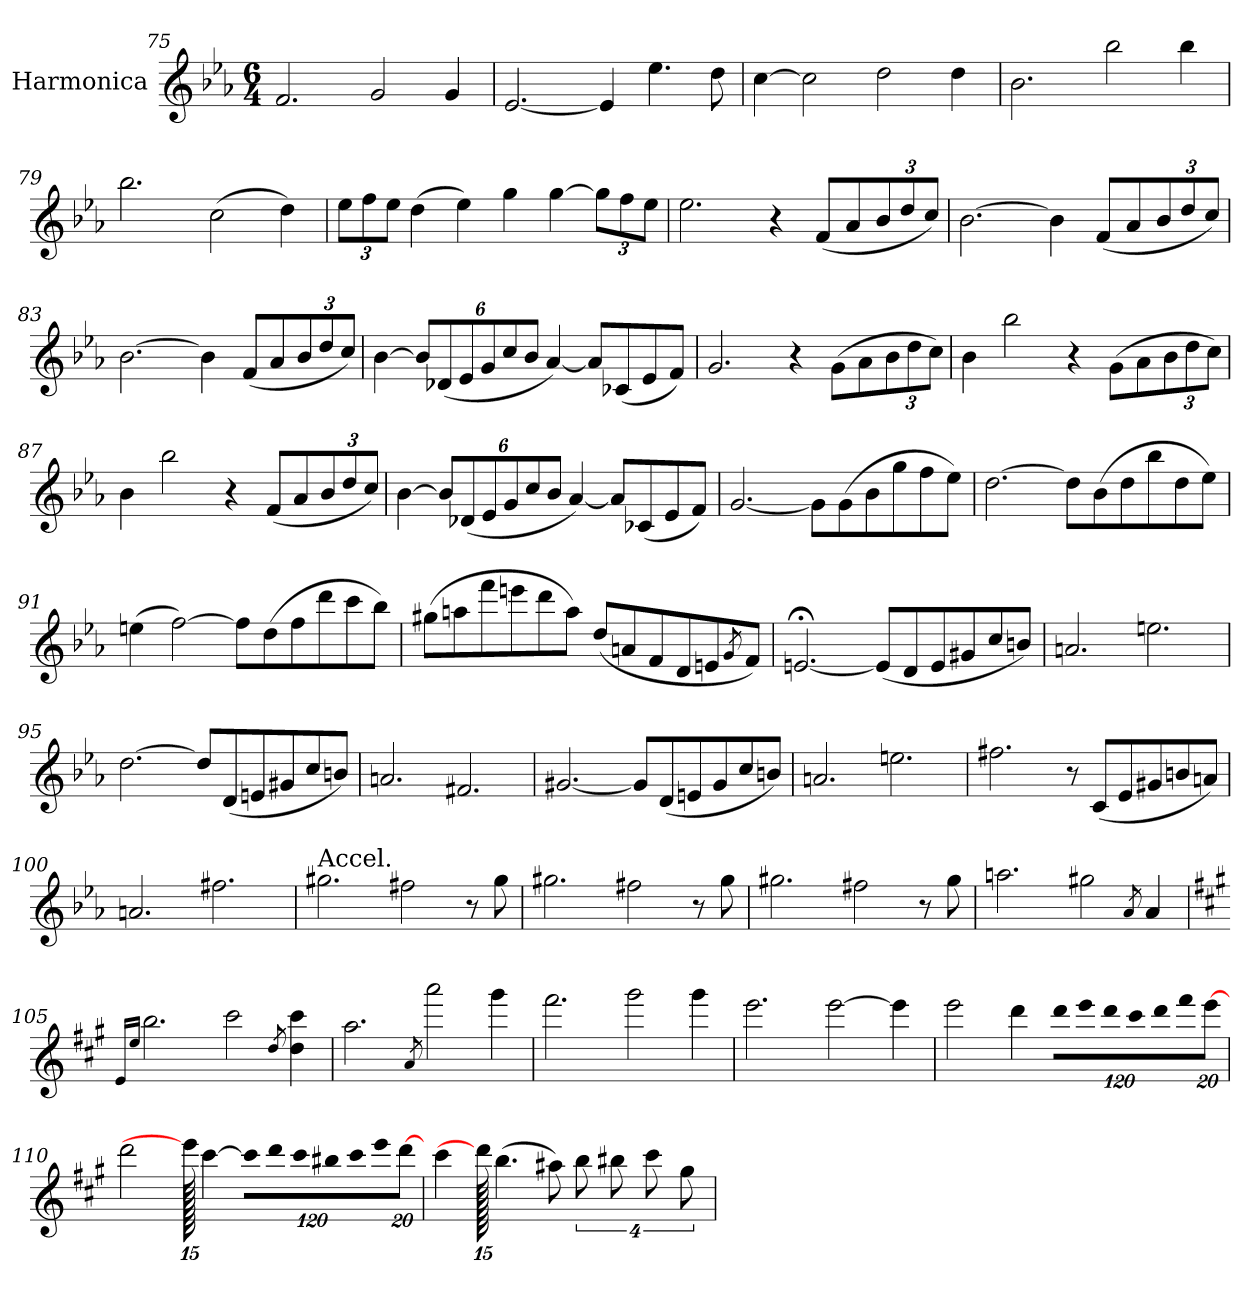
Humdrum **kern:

**kern
*part1
*staff1
*I"Harmonica
*I'Harm.
*clefG2
*k[b-e-a-]
*M6/4
=75
2.f/
2g/
4g/
=76
[2.e-/
4e-/]
4.ee-\
8dd\
=77
[4cc\
2cc\]
2dd\
4dd\
=78
2.b-\
2bb-\
4bb-\
=79
2.bb-\
(2cc\
4dd\)
!!LO:LB:g=z
=80
*Xbrackettup
12ee-\L
12ff\
12ee-\J
(4dd\
4ee-\)
4gg\
[4gg\
12gg\L]
12ff\
12ee-\J
=81
2.ee-\
4r
(8f/L
8a-/
12b-/
12dd/
12cc/J)
=82
[2.b-\
4b-\]
(8f/L
8a-/
12b-/
12dd/
12cc/J)
=83
[2.b-\
4b-\]
(8f/L
8a-/
12b-/
12dd/
12cc/J)
!!LO:LB:g=z
=84
[4b-\
12b-/L]
(12d-X/
12e-/
12g/
12cc/
12b-/J
[4a-/)
8a-/L]
(8c-X/
8e-/
8f/J)
=85
2.g/
4r
(8g\L
8a-\
12b-\
12dd\
12cc\J)
=86
4b-\
2bb-\
4r
(8g\L
8a-\
12b-\
12dd\
12cc\J)
=87
4b-\
2bb-\
4r
(8f/L
8a-/
12b-/
12dd/
12cc/J)
!!LO:PB:g=z
=88
[4b-\
12b-/L]
(12d-X/
12e-/
12g/
12cc/
12b-/J
[4a-/)
8a-/L]
(8c-X/
8e-/
8f/J)
=89
[2.g/
8g\L]
(8g\
8b-\
8gg\
8ff\
8ee-\J)
=90
[2.dd\
8dd\L]
(8b-\
8dd\
8bb-\
8dd\
8ee-\J)
=91
(4een\
[2ff\)
8ff\L]
(8dd\
8ff\
8ddd\
8ccc\
8bb-\J)
!!LO:LB:g=z
=92
(8gg#X\L
8aan\
8fff\
8eeen\
8ddd\
8aa\J)
(8dd/L
8an/
8f/
8d/
8en/
8qg/
8f/J)
=93
[2.en;</
(8e/L]
8d/
8e/
8g#X/
8cc/
8bn/J)
=94
2.an/
2.een\
=95
[2.dd\
8dd/L]
(8d/
8en/
8g#X/
8cc/
8bn/J)
=96
2.an/
2.f#X/
!!LO:LB:g=z
=97
[2.g#X/
8g#/L]
(8d/
8en/
8g#/
8cc/
8bn/J)
=98
2.an/
2.een\
=99
2.ff#X\
8r
(8c/L
8e-/
8g#X/
8bn/
8an/J)
=100
2.an/
2.ff#X\
=101
!LO:TX:a:t=Accel.
2.gg#X\
2ff#X\
8r
8gg#\
=102
2.gg#X\
2ff#X\
8r
8gg#\
!!LO:LB:g=z
=103
2.gg#X\
2ff#X\
8r
8gg#\
=104
2.aan\
2gg#X\
8qa-/
4a-/
=105
*k[f#c#g#]
*MM144
16qe/LL
16qee/JJ
2.bb\
2ccc#\
8qdd/
4dd\ 4ccc#\
=106
2.aa\
8qa/
2aaa\
4ggg#\
=107
2.fff#\
2ggg#\
4ggg#\
=108
2.eee\
[2eee\
4eee\]
!!LO:LB:g=z
=109
2eee\
4ddd\
!LO:N:vis=8
960%103ddd\L
!LO:N:vis=8
960%103eee\
!LO:N:vis=8
960%103ddd\
!LO:N:vis=8
960%103ccc#\
!LO:N:vis=8
960%103ddd\
!LO:N:vis=8
960%103fff#\
[160%17eee\J
=110
2ddd\
960eee\]
[4ccc#\
!LO:N:vis=8
960%103ccc#\L]
!LO:N:vis=8
960%103ddd\
!LO:N:vis=8
960%103ccc#\
!LO:N:vis=8
960%103bb#X\
!LO:N:vis=8
960%103ccc#\
!LO:N:vis=8
960%103eee\
[160%17ddd\J
=111
4ccc#\
960ddd\]
(4.bb\
8aa#X\)
*brackettup
16%3bb\
16%3bb#X\
16%3ccc#\
16%3gg#\
=
*-
